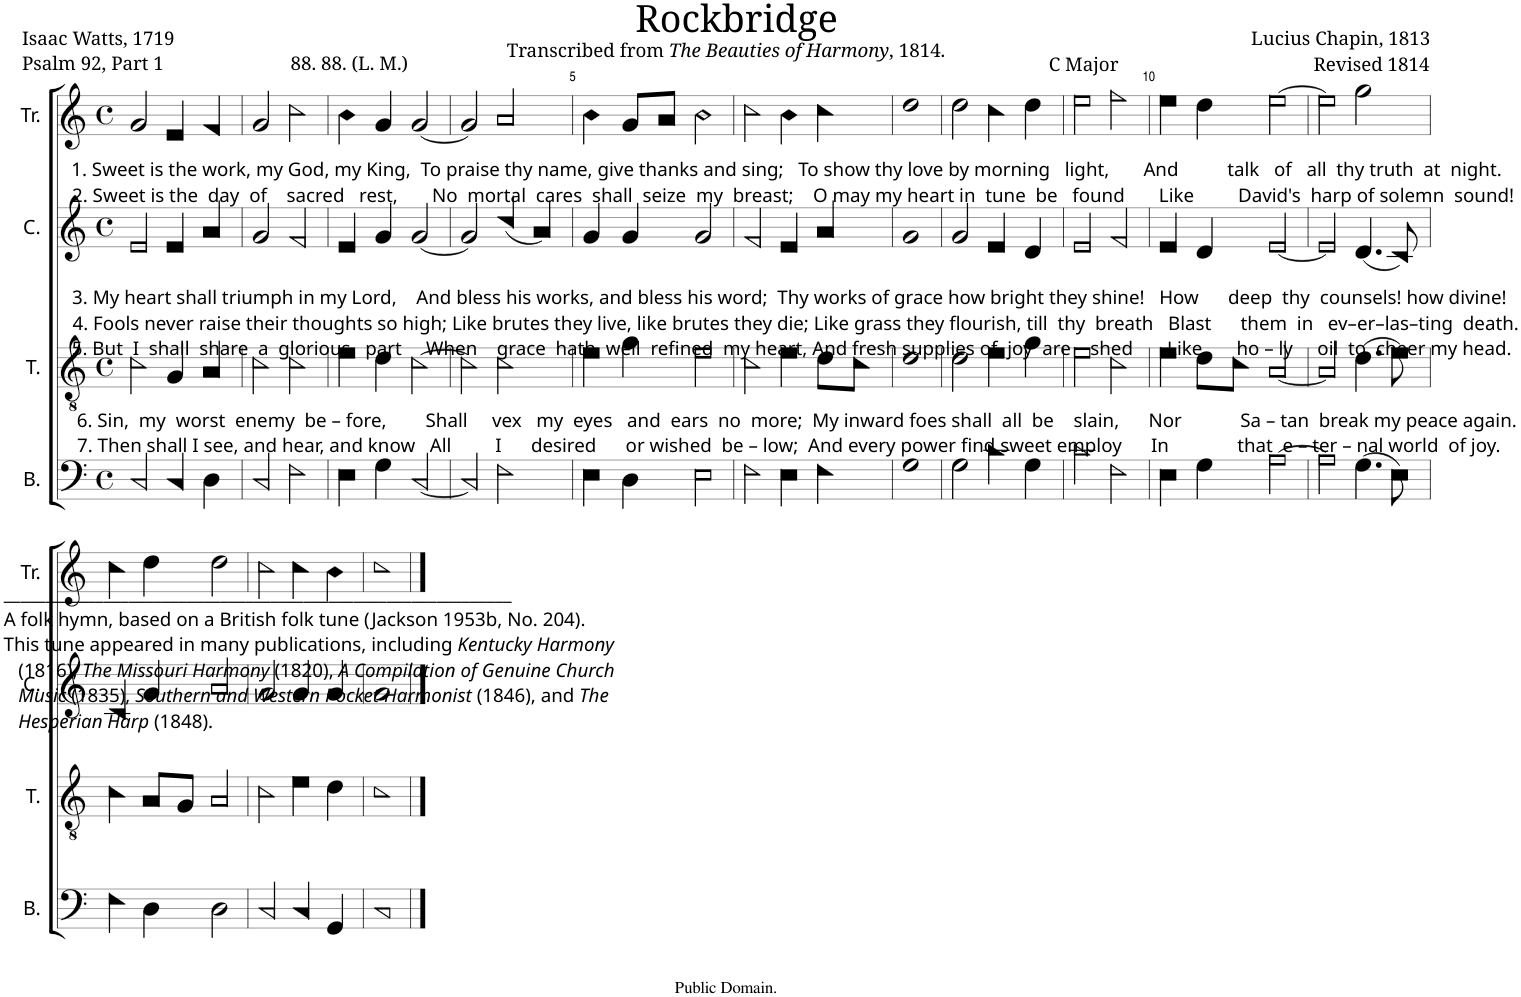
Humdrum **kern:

**kern	**kern	**kern	**kern
*part4	*part3	*part2	*part1
*staff4	*staff3	*staff2	*staff1
*I"B.	*I"T.	*I"C.	*I"Tr.
*I'B.	*I'T.	*I'C.	*I'Tr.
*clefF4	*clefGv2	*clefG2	*clefG2
*k[]	*k[]	*k[]	*k[]
*M4/4	*M4/4	*M4/4	*M4/4
*met(c)	*met(c)	*met(c)	*met(c)
=1	=1	=1	=1
!	!	!	!LO:TX:b:t=1. Sweet is the work, my God, my King,  To praise thy name, give thanks and sing;   To show thy love by morning   light,       And          talk   of   all  thy truth  at  night.
!	!	!	!LO:TX:b:t=2. Sweet is the  day  of    sacred   rest,       No  mortal  cares  shall  seize  my  breast;    O may my heart in  tune  be   found       Like         David's  harp of solemn  sound!
!	!	!LO:TX:b:t=3. My heart shall triumph in my Lord,    And bless his works, and bless his word;  Thy works of grace how bright they shine!   How      deep  thy  counsels! how divine!	!
!	!	!LO:TX:b:t=4. Fools never raise their thoughts so high; Like brutes they live, like brutes they die; Like grass they flourish, till  thy  breath   Blast      them  in   ev–er–las–ting  death.	!
!	!	!LO:TX:b:t=5. But  I  shall  share  a  glorious   part     When    grace  hath  well  refined  my heart, And fresh supplies of  joy  are    shed       Like       ho – ly     oil  to  cheer my head.	!
!	!LO:TX:b:t=6. Sin,  my  worst  enemy  be – fore,        Shall     vex   my  eyes   and  ears  no  more;  My inward foes shall  all  be    slain,      Nor            Sa – tan  break my peace again.	!	!
!	!LO:TX:b:t=7. Then shall I see, and hear, and know   All         I      desired      or wished  be – low;  And every power find sweet employ      In              that  e – ter – nal world  of joy.	!	!
!LO:TX:b:t=_____________________________________________________________	!	!	!
!LO:TX:b:t=A folk hymn, based on a British folk tune (Jackson 1953b, No. 204).	!	!	!
!LO:TX:b:t=This tune appeared in many publications, including	!	!	!
!LO:TX:b:i:t=Kentucky Harmony	!	!	!
!LO:TX:b:t=(1816),	!	!	!
!LO:TX:b:i:t=The Missouri Harmony	!	!	!
!LO:TX:b:t=(1820),	!	!	!
!LO:TX:b:i:t=A Compilation of Genuine Church	!	!	!
!LO:TX:b:t=Music	!	!	!
!LO:TX:b:t=(1835),	!	!	!
!LO:TX:b:i:t=Southern and Western Pocket Harmonist	!	!	!
!LO:TX:b:t=(1846), and	!	!	!
!LO:TX:b:i:t=The	!	!	!
!LO:TX:b:t=Hesperian Harp	!	!	!
!LO:TX:b:t=(1848).	!	!	!
2C!/	2c!\	2e!/	2g!/
4C!/	4G!/	4e!/	4e!/
4D!\	4A!/	4a!/	4f!/
=2	=2	=2	=2
2C!/	2c!\	2g!/	2g!/
2F!\	2c!\	2f!/	2cc!\
=3	=3	=3	=3
4E!\	4e!\	4e!/	4b!\
4G!\	4d!\	4g!/	4g!/
[2C!/	[2c!\	[2g!/	[2g!/
=4	=4	=4	=4
2C!/]	2c!\]	2g!/]	2g!/]
2F!\	2c!\	(4cc!/	2a!/
.	.	4a!/)	.
=5	=5	=5	=5
4E!\	4e!\	4g!/	4b!\
4D!\	4g!\	4g!/	8g!/L
.	.	.	8a!/J
2E!\	2e!\	2g!/	2b!\
=6	=6	=6	=6
2F!\	2c!\	2f!/	2cc!\
4E!\	4e!\	4e!/	4b!\
4F!\	8d!\L	4a!/	4cc!\
.	8c!\J	.	.
=7	=7	=7	=7
1G!	1d!	1g!	1dd!
=8	=8	=8	=8
2G!\	2d!\	2g!/	2dd!\
4c!\	4e!\	4e!/	4cc!\
4G!\	4g!\	4d!/	4dd!\
=9	=9	=9	=9
2c!\	2e!\	2e!/	2ee!\
2F!\	2c!\	2f!/	2ff!\
=10	=10	=10	=10
4E!\	4e!\	4e!/	4ee!\
4G!\	8d!\L	4d!/	4dd!\
.	8c!\J	.	.
[2A!\	[2A!/	[2e!/	[2ee!\
=11	=11	=11	=11
2A!\]	2A!/]	2e!/]	2ee!\]
(4.G!\	(4.d!\	(4.d!/	2gg!\
8E!\)	8e!\)	8c!/)	.
!!LO:LB:g=z
=12	=12	=12	=12
4F!\	4c!\	4c!/	4cc!\
4D!\	8A!/L	4g!/	4dd!\
.	8G!/J	.	.
2D!\	2A!/	2a!/	2dd!\
=13	=13	=13	=13
2C!/	2c!\	2g!/	2cc!\
4C!/	4e!\	4g!/	4cc!\
4GG!/	4d!\	4g!/	4b!\
=14	=14	=14	=14
1C!	1c!	1g!	1cc!
==	==	==	==
*-	*-	*-	*-
